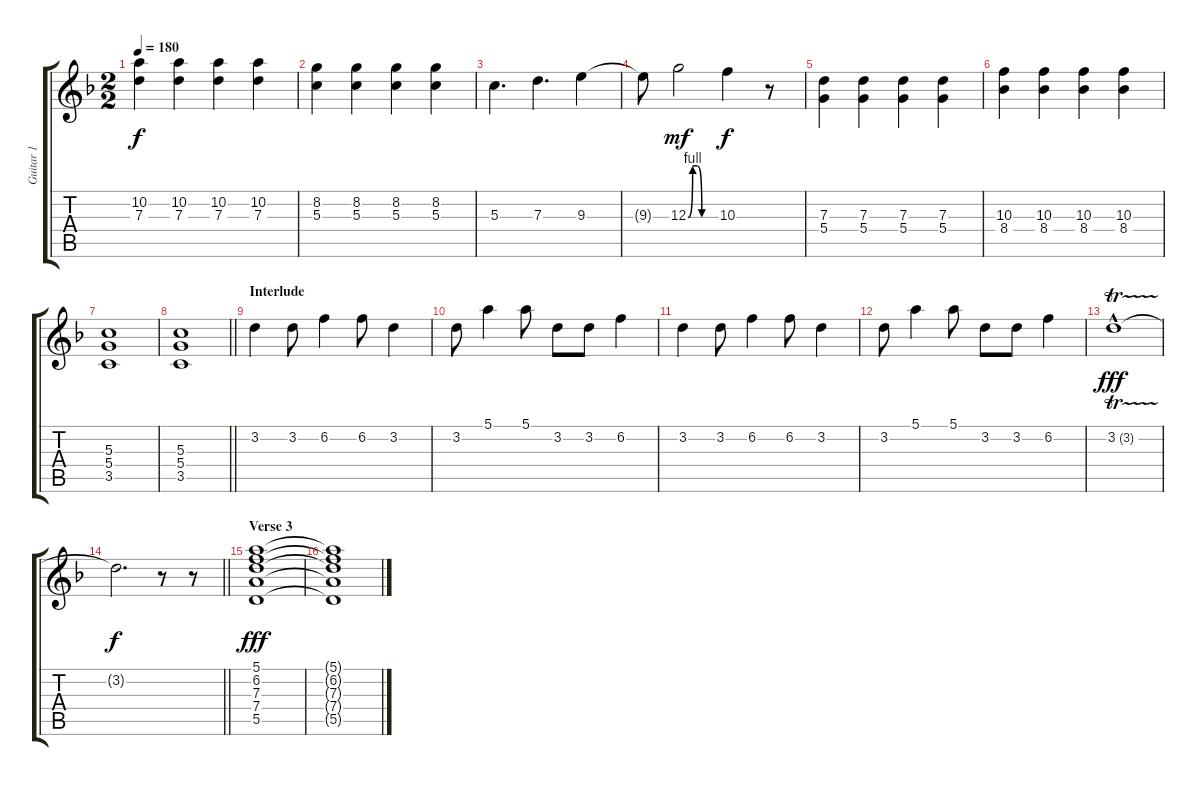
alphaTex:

\track ("Guitar 1" "Guitar 1") {instrument overdrivenguitar}
\staff {score tabs}
\tuning (E4 B3 G3 D3 A2 E2) {hide}
\ts (2 2)
\tempo 180
\clef g2
\ks dminor
(10.2 7.3).4{dy f} (10.2 7.3).4 (10.2 7.3).4 (10.2 7.3).4 |
(8.2 5.3).4 (8.2 5.3).4 (8.2 5.3).4 (8.2 5.3).4 |
5.3.4{d} 7.3.4{d} 9.3.4 |
9.3{t}.8 12.3{be (custom 0 0 10 4 20 4 30 0 60 0)}.2{dy mf} 10.3.4{dy f} r.8 |
(7.3 5.4).4 (7.3 5.4).4 (7.3 5.4).4 (7.3 5.4).4 |
(10.3 8.4).4 (10.3 8.4).4 (10.3 8.4).4 (10.3 8.4).4 |
(5.3 5.4 3.5).1 |
\barLineRight lightlight
(5.3 5.4 3.5).1 |
\section ("" "Interlude")
3.2.4{instrument overdrivenguitar} 3.2.8 6.2.4 6.2.8 3.2.4 |
3.2.8 5.1.4 5.1.8 3.2.8 3.2.8 6.2.4 |
3.2.4 3.2.8 6.2.4 6.2.8 3.2.4 |
3.2.8 5.1.4 5.1.8 3.2.8 3.2.8 6.2.4 |
3.2{tr (3 16) hac}.1{dy fff} |
\barLineRight lightlight
3.2{t}.2{d dy f} r.8 r.8 |
\section ("" "Verse 3")
(5.1 6.2 7.3 7.4 5.5).1{dy fff volume 16 instrument overdrivenguitar} |
(5.1{t} 6.2{t} 7.3{t} 7.4{t} 5.5{t}).1
